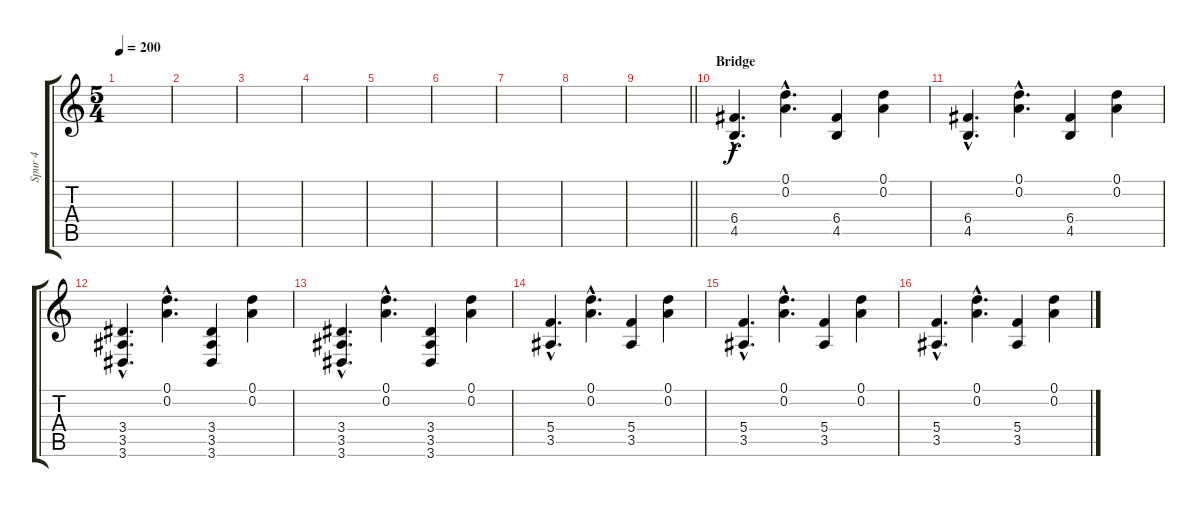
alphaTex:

\track ("Spur 4" "Spur 4") {instrument electricguitarclean}
\staff {score tabs}
\tuning (D4 A3 F3 C3 G2 C2) {hide}
\ts (5 4)
\tempo 200
\clef g2
\ks c
|
|
|
|
|
|
|
|
\barLineRight lightlight
|
\section ("" "Bridge")
(6.4{hac} 4.5{hac}).4{d} (0.1{hac} 0.2{hac}).4{d} (6.4 4.5).4 (0.1 0.2).4 |
(6.4{hac} 4.5{hac}).4{d} (0.1{hac} 0.2{hac}).4{d} (6.4 4.5).4 (0.1 0.2).4 |
(3.4{hac} 3.5{hac} 3.6{hac}).4{d} (0.1{hac} 0.2{hac}).4{d} (3.4 3.5 3.6).4 (0.1 0.2).4 |
(3.4{hac} 3.5{hac} 3.6{hac}).4{d} (0.1{hac} 0.2{hac}).4{d} (3.4 3.5 3.6).4 (0.1 0.2).4 |
(5.4{hac} 3.5{hac}).4{d} (0.1{hac} 0.2{hac}).4{d} (5.4 3.5).4 (0.1 0.2).4 |
(5.4{hac} 3.5{hac}).4{d} (0.1{hac} 0.2{hac}).4{d} (5.4 3.5).4 (0.1 0.2).4 |
(5.4{hac} 3.5{hac}).4{d} (0.1{hac} 0.2{hac}).4{d} (5.4 3.5).4 (0.1 0.2).4
